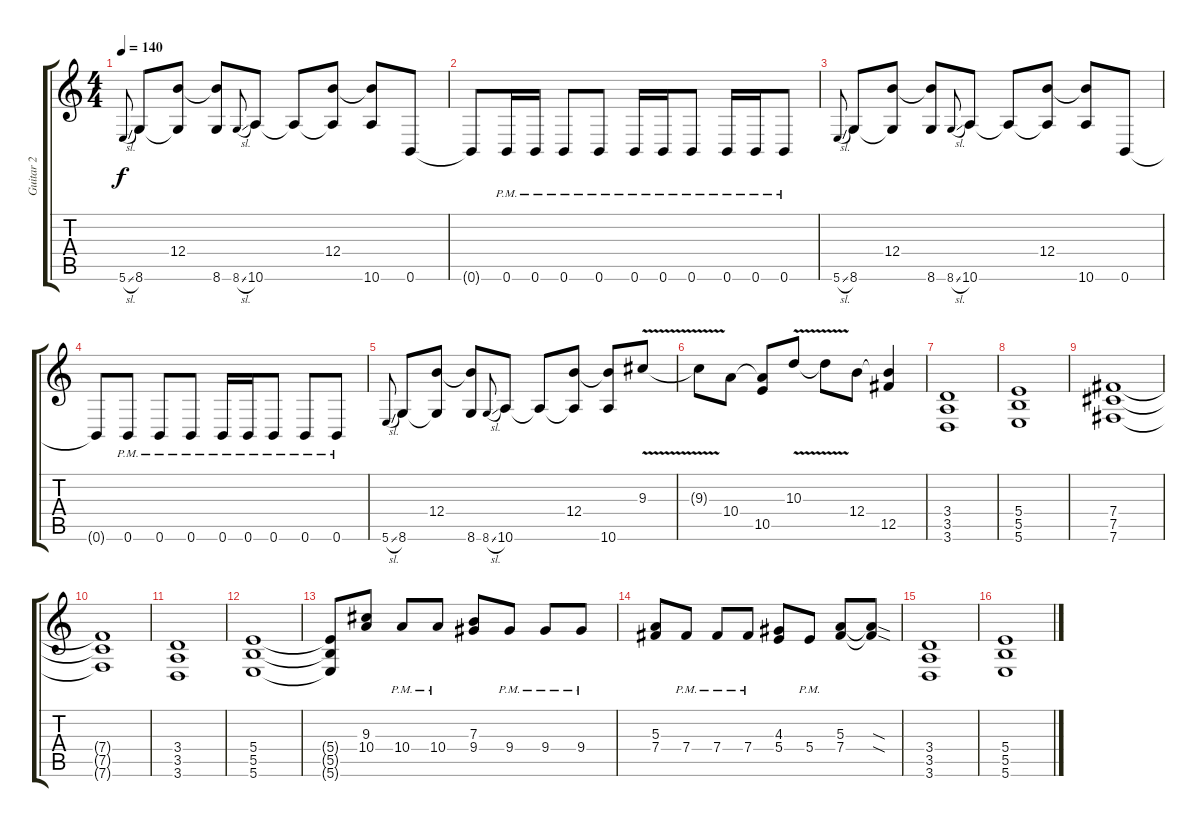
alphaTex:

\track ("Guitar 2" "Guitar 2") {instrument distortionguitar}
\staff {score tabs}
\tuning (Db4 Ab3 E3 B2 Gb2 B1) {hide}
\ts (4 4)
\tempo 140
\clef g2
\ks c
5.6{sl}.8{gr onbeat dy f} 8.6.8 (12.4 8.6{t}).8 (12.4{t} 8.6).8 8.6{sl}.8{gr onbeat} 10.6.8 10.6{t}.8 (12.4 10.6{t}).8 (12.4{t} 10.6).8 0.6.8 |
0.6{t}.8 0.6{pm}.16 0.6{pm}.16 0.6{pm}.8 0.6{pm}.8 0.6{pm}.16 0.6{pm}.16 0.6{pm}.8 0.6{pm}.16 0.6{pm}.16 0.6{pm}.8 |
5.6{sl}.8{gr onbeat} 8.6.8 (12.4 8.6{t}).8 (12.4{t} 8.6).8 8.6{sl}.8{gr onbeat} 10.6.8 10.6{t}.8 (12.4 10.6{t}).8 (12.4{t} 10.6).8 0.6.8 |
0.6{t}.8 0.6{pm}.8 0.6{pm}.8 0.6{pm}.8 0.6{pm}.16 0.6{pm}.16 0.6{pm}.8 0.6{pm}.8 0.6{pm}.8 |
5.6{sl}.8{gr onbeat} 8.6.8 (12.4 8.6{t}).8 (12.4{t} 8.6).8 8.6{sl}.8{gr onbeat} 10.6.8 10.6{t}.8 (12.4 10.6{t}).8 (12.4{t} 10.6).8 9.3{v}.8 |
9.3{t}.8 10.4.8 (10.4{t} 10.5).8 10.3{v}.8 10.3{t}.8 12.4.8 (12.4{t} 12.5).4 |
(3.4 3.5 3.6).1 |
(5.4 5.5 5.6).1 |
(7.4 7.5 7.6).1 |
(7.4{t} 7.5{t} 7.6{t}).1 |
(3.4 3.5 3.6).1 |
(5.4 5.5 5.6).1 |
(5.4{t} 5.5{t} 5.6{t}).8 (9.3 10.4).8 10.4{pm}.8 10.4{pm}.8 (7.3 9.4).8 9.4{pm}.8 9.4{pm}.8 9.4{pm}.8 |
(5.3 7.4).8 7.4{pm}.8 7.4{pm}.8 7.4{pm}.8 (4.3 5.4).8 5.4{pm}.8 (5.3 7.4).8 (5.3{sod t} 7.4{sod t}).8 |
(3.4 3.5 3.6).1 |
(5.4 5.5 5.6).1
